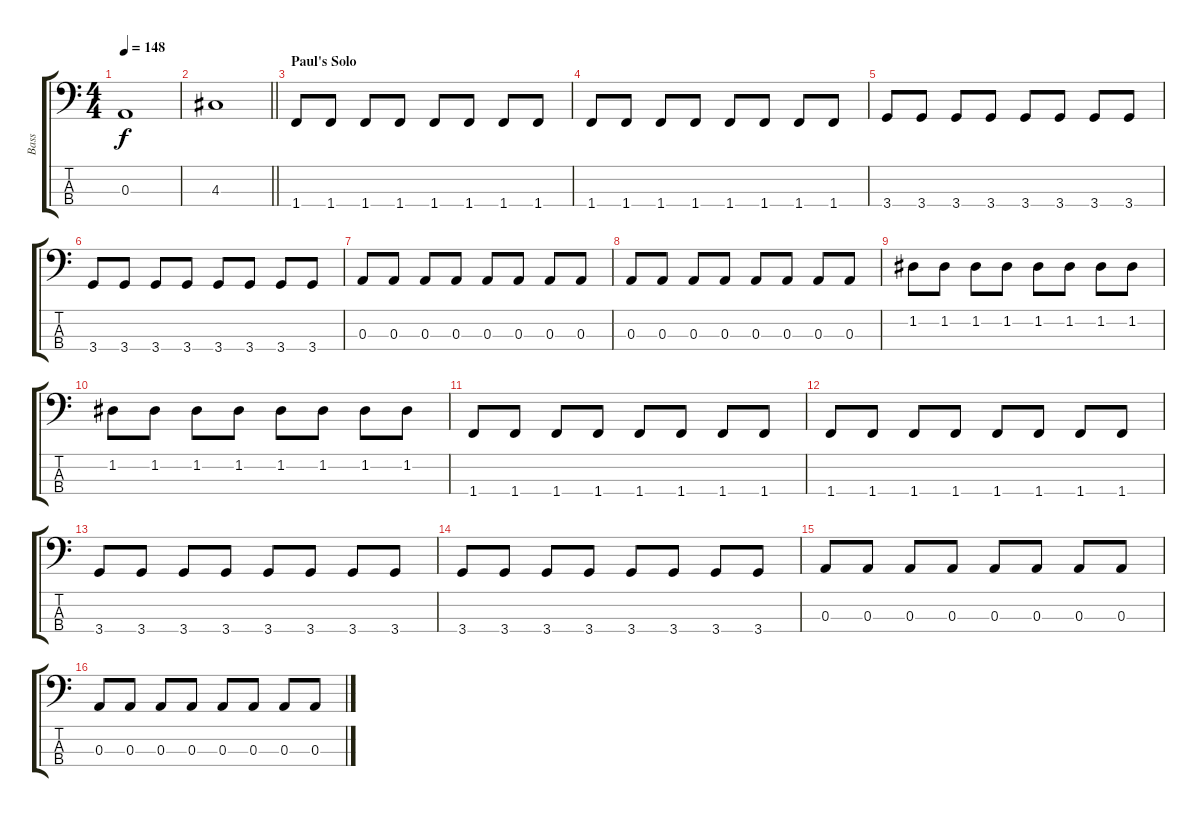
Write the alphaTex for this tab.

\track ("Bass" "Bass") {instrument electricbasspick}
\staff {score tabs}
\tuning (G2 D2 A1 E1) {hide}
\ts (4 4)
\tempo 148
\clef f4
\ks c
0.3.1{dy f} |
\barLineRight lightlight
4.3.1 |
\section ("" "Paul's Solo")
1.4.8 1.4.8 1.4.8 1.4.8 1.4.8 1.4.8 1.4.8 1.4.8 |
1.4.8 1.4.8 1.4.8 1.4.8 1.4.8 1.4.8 1.4.8 1.4.8 |
3.4.8 3.4.8 3.4.8 3.4.8 3.4.8 3.4.8 3.4.8 3.4.8 |
3.4.8 3.4.8 3.4.8 3.4.8 3.4.8 3.4.8 3.4.8 3.4.8 |
0.3.8 0.3.8 0.3.8 0.3.8 0.3.8 0.3.8 0.3.8 0.3.8 |
0.3.8 0.3.8 0.3.8 0.3.8 0.3.8 0.3.8 0.3.8 0.3.8 |
1.2.8 1.2.8 1.2.8 1.2.8 1.2.8 1.2.8 1.2.8 1.2.8 |
1.2.8 1.2.8 1.2.8 1.2.8 1.2.8 1.2.8 1.2.8 1.2.8 |
1.4.8 1.4.8 1.4.8 1.4.8 1.4.8 1.4.8 1.4.8 1.4.8 |
1.4.8 1.4.8 1.4.8 1.4.8 1.4.8 1.4.8 1.4.8 1.4.8 |
3.4.8 3.4.8 3.4.8 3.4.8 3.4.8 3.4.8 3.4.8 3.4.8 |
3.4.8 3.4.8 3.4.8 3.4.8 3.4.8 3.4.8 3.4.8 3.4.8 |
0.3.8 0.3.8 0.3.8 0.3.8 0.3.8 0.3.8 0.3.8 0.3.8 |
0.3.8 0.3.8 0.3.8 0.3.8 0.3.8 0.3.8 0.3.8 0.3.8
